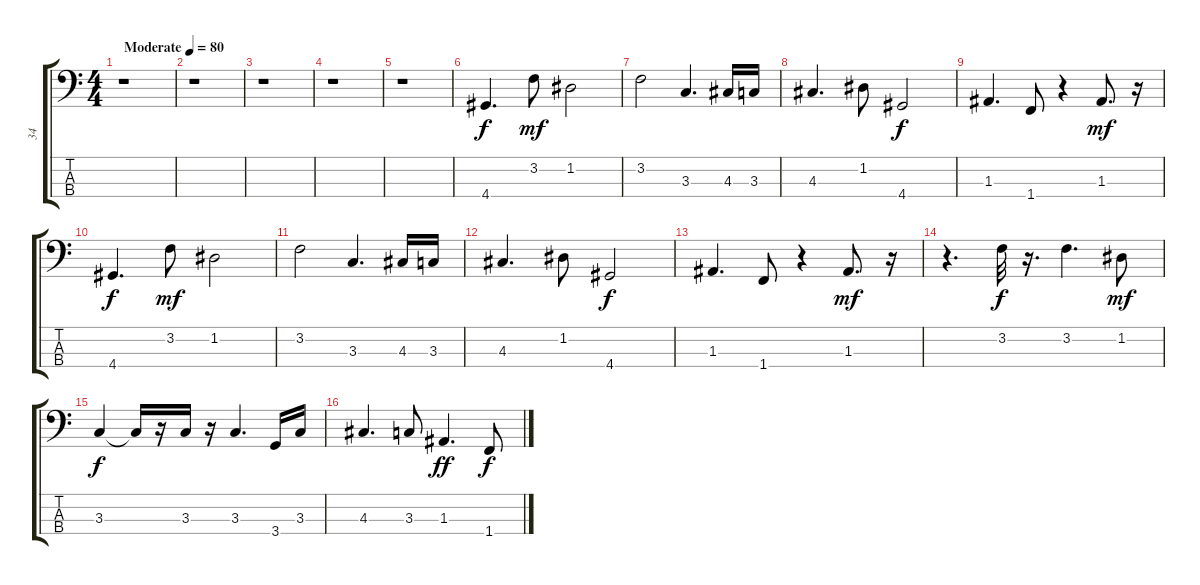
\track ("34" "34") {instrument electricbassfinger}
\staff {score tabs}
\tuning (G2 D2 A1 E1) {hide}
\ts (4 4)
\tempo (80 "Moderate")
\clef f4
\ks c
r.1{dy f instrument electricbassfinger} |
r.1 |
r.1 |
r.1 |
r.1 |
4.4.4{d} 3.2.8{dy mf} 1.2.2 |
3.2.2 3.3.4{d} 4.3.16 3.3.16 |
4.3.4{d} 1.2.8 4.4.2{dy f} |
1.3.4{d} 1.4.8 r.4 1.3.8{d dy mf} r.16 |
4.4.4{d dy f} 3.2.8{dy mf} 1.2.2 |
3.2.2 3.3.4{d} 4.3.16 3.3.16 |
4.3.4{d} 1.2.8 4.4.2{dy f} |
1.3.4{d} 1.4.8 r.4 1.3.8{d dy mf} r.16 |
r.4{d} 3.2.32{dy f} r.16{d} 3.2.4{d} 1.2.8{dy mf} |
3.3.4{dy f} 3.3{t}.16 r.16 3.3.16 r.16 3.3.4{d} 3.4.16 3.3.16 |
4.3.4{d} 3.3.8 1.3.4{d dy ff} 1.4.8{dy f}
